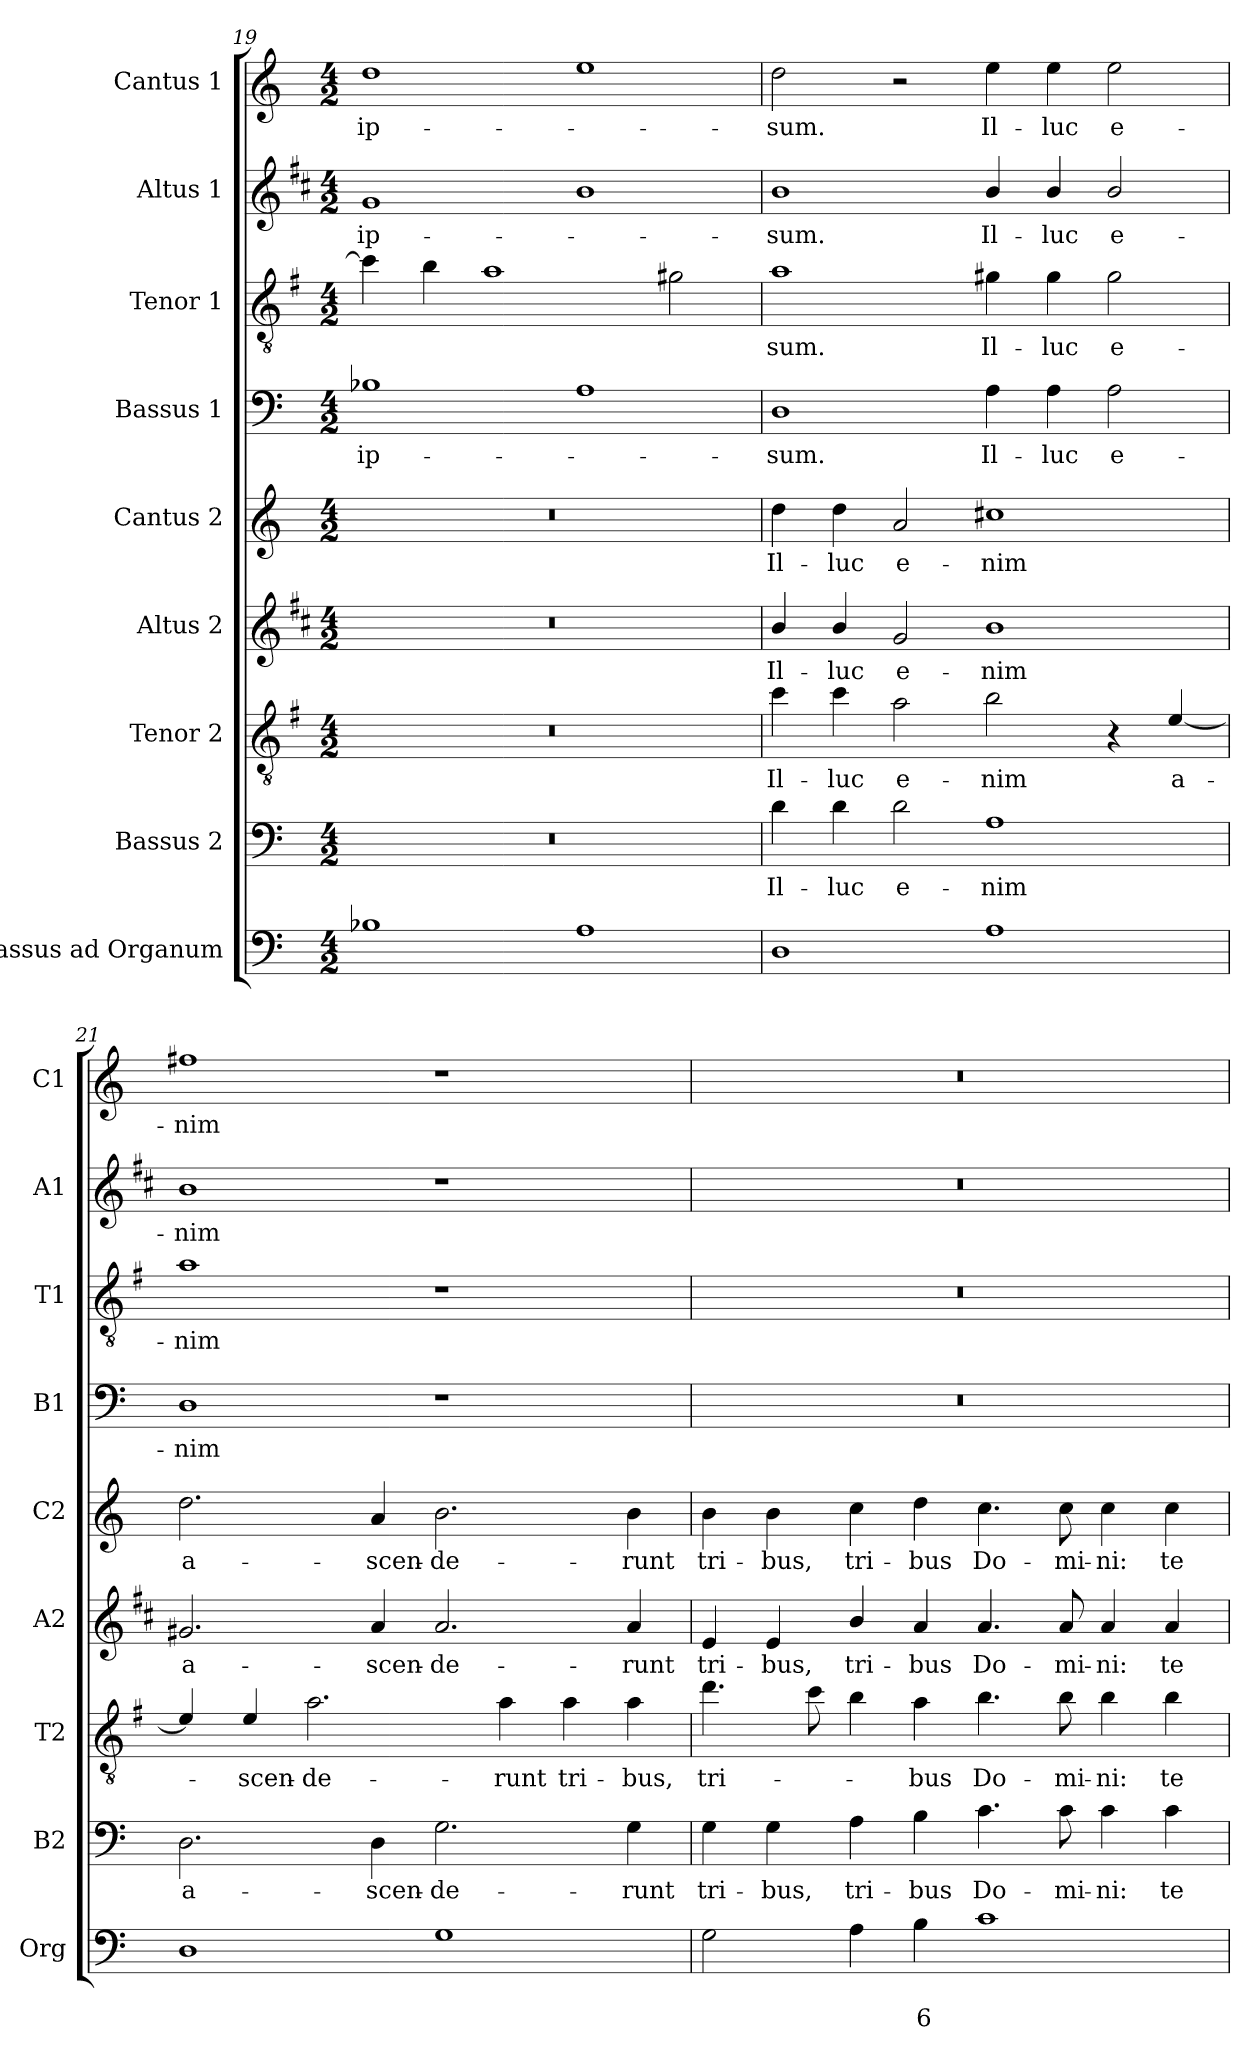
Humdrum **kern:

**kern	**text	**text	**kern	**text	**kern	**text	**kern	**text	**kern	**text	**kern	**text	**kern	**text	**kern	**text	**kern	**text
*part9	*part9	*part9	*part8	*part8	*part7	*part7	*part6	*part6	*part5	*part5	*part4	*part4	*part3	*part3	*part2	*part2	*part1	*part1
*staff9	*staff9	*staff9	*staff8	*staff8	*staff7	*staff7	*staff6	*staff6	*staff5	*staff5	*staff4	*staff4	*staff3	*staff3	*staff2	*staff2	*staff1	*staff1
*I"Bassus ad Organum	*	*	*I"Bassus 2	*	*I"Tenor 2	*	*I"Altus 2	*	*I"Cantus 2	*	*I"Bassus 1	*	*I"Tenor 1	*	*I"Altus 1	*	*I"Cantus 1	*
*I'Org	*	*	*I'B2	*	*I'T2	*	*I'A2	*	*I'C2	*	*I'B1	*	*I'T1	*	*I'A1	*	*I'C1	*
*clefF4	*	*	*clefF4	*	*clefGv2	*	*clefG2	*	*clefG2	*	*clefF4	*	*clefGv2	*	*clefG2	*	*clefG2	*
*	*	*	*	*	*ITrd4c7	*	*ITrd1c2	*	*	*	*	*	*ITrd4c7	*	*ITrd1c2	*	*	*
*k[]	*	*	*k[]	*	*k[]	*	*k[]	*	*k[]	*	*k[]	*	*k[]	*	*k[]	*	*k[]	*
*C:	*	*	*C:	*	*C:	*	*C:	*	*C:	*	*C:	*	*C:	*	*C:	*	*C:	*
*M4/2	*	*	*M4/2	*	*M4/2	*	*M4/2	*	*M4/2	*	*M4/2	*	*M4/2	*	*M4/2	*	*M4/2	*
=19	=19	=19	=19	=19	=19	=19	=19	=19	=19	=19	=19	=19	=19	=19	=19	=19	=19	=19
!	!	!	!	!	!	!	!	!	!	!	!	!LO:LY:b	!	!	!	!LO:LY:b	!	!LO:LY:b
1B-X	.	.	0r	.	0r	.	0r	.	0r	.	1B-X	-ip-	4f\]	.	1f	-ip-	1dd	-ip-
.	.	.	.	.	.	.	.	.	.	.	.	.	4e\	.	.	.	.	.
.	.	.	.	.	.	.	.	.	.	.	.	.	1d	.	.	.	.	.
1A	.	.	.	.	.	.	.	.	.	.	1A	.	.	.	1a	.	1ee	.
.	.	.	.	.	.	.	.	.	.	.	.	.	2c#X\	.	.	.	.	.
=20	=20	=20	=20	=20	=20	=20	=20	=20	=20	=20	=20	=20	=20	=20	=20	=20	=20	=20
!	!	!	!	!LO:LY:b	!	!LO:LY:b	!	!LO:LY:b	!	!LO:LY:b	!	!LO:LY:b	!	!LO:LY:b	!	!LO:LY:b	!	!LO:LY:b
1D	.	.	4d\	Il-	4f\	Il-	4a/	Il-	4dd\	Il-	1D	-sum.	1d	-sum.	1a	-sum.	2dd\	-sum.
!	!	!	!	!LO:LY:b	!	!LO:LY:b	!	!LO:LY:b	!	!LO:LY:b	!	!	!	!	!	!	!	!
.	.	.	4d\	-luc	4f\	-luc	4a/	-luc	4dd\	-luc	.	.	.	.	.	.	.	.
!	!	!	!	!LO:LY:b	!	!LO:LY:b	!	!LO:LY:b	!	!LO:LY:b	!	!	!	!	!	!	!	!
.	.	.	2d\	e-	2d\	e-	2f/	e-	2a/	e-	.	.	.	.	.	.	2r	.
!	!	!	!	!LO:LY:b	!	!LO:LY:b	!	!LO:LY:b	!	!LO:LY:b	!	!LO:LY:b	!	!LO:LY:b	!	!LO:LY:b	!	!LO:LY:b
1A	.	.	1A	-nim	2e\	-nim	1a	-nim	1cc#X	-nim	4A\	Il-	4c#X\	Il-	4a/	Il-	4ee\	Il-
!	!	!	!	!	!	!	!	!	!	!	!	!LO:LY:b	!	!LO:LY:b	!	!LO:LY:b	!	!LO:LY:b
.	.	.	.	.	.	.	.	.	.	.	4A\	-luc	4c#\	-luc	4a/	-luc	4ee\	-luc
!	!	!	!	!	!	!	!	!	!	!	!	!LO:LY:b	!	!LO:LY:b	!	!LO:LY:b	!	!LO:LY:b
.	.	.	.	.	4r	.	.	.	.	.	2A\	e-	2c#\	e-	2a/	e-	2ee\	e-
!	!	!	!	!	!	!LO:LY:b	!	!	!	!	!	!	!	!	!	!	!	!
.	.	.	.	.	[4A/	a-	.	.	.	.	.	.	.	.	.	.	.	.
=21	=21	=21	=21	=21	=21	=21	=21	=21	=21	=21	=21	=21	=21	=21	=21	=21	=21	=21
!	!	!	!	!LO:LY:b	!	!	!	!LO:LY:b	!	!LO:LY:b	!	!LO:LY:b	!	!LO:LY:b	!	!LO:LY:b	!	!LO:LY:b
1D	.	.	2.D\	a-	4A/]	.	2.f#X/	a-	2.dd\	a-	1D	-nim	1d	-nim	1a	-nim	1ff#X	-nim
!	!	!	!	!	!	!LO:LY:b	!	!	!	!	!	!	!	!	!	!	!	!
.	.	.	.	.	4A/	-scen-	.	.	.	.	.	.	.	.	.	.	.	.
!	!	!	!	!	!	!LO:LY:b	!	!	!	!	!	!	!	!	!	!	!	!
.	.	.	.	.	2.d\	-de-	.	.	.	.	.	.	.	.	.	.	.	.
!	!	!	!	!LO:LY:b	!	!	!	!LO:LY:b	!	!LO:LY:b	!	!	!	!	!	!	!	!
.	.	.	4D\	-scen-	.	.	4g/	-scen-	4a/	-scen-	.	.	.	.	.	.	.	.
!	!	!	!	!LO:LY:b	!	!	!	!LO:LY:b	!	!LO:LY:b	!	!	!	!	!	!	!	!
1G	.	.	2.G\	-de-	.	.	2.g/	-de-	2.b\	-de-	1r	.	1r	.	1r	.	1r	.
!	!	!	!	!	!	!LO:LY:b	!	!	!	!	!	!	!	!	!	!	!	!
.	.	.	.	.	4d\	-runt	.	.	.	.	.	.	.	.	.	.	.	.
!	!	!	!	!	!	!LO:LY:b	!	!	!	!	!	!	!	!	!	!	!	!
.	.	.	.	.	4d\	tri-	.	.	.	.	.	.	.	.	.	.	.	.
!	!	!	!	!LO:LY:b	!	!LO:LY:b	!	!LO:LY:b	!	!LO:LY:b	!	!	!	!	!	!	!	!
.	.	.	4G\	-runt	4d\	-bus,	4g/	-runt	4b\	-runt	.	.	.	.	.	.	.	.
!!LO:PB:g=z
=22	=22	=22	=22	=22	=22	=22	=22	=22	=22	=22	=22	=22	=22	=22	=22	=22	=22	=22
!	!	!	!	!LO:LY:b	!	!LO:LY:b	!	!LO:LY:b	!	!LO:LY:b	!	!	!	!	!	!	!	!
2G\	.	.	4G\	tri-	4.g\	tri-	4d/	tri-	4b\	tri-	0r	.	0r	.	0r	.	0r	.
!	!	!	!	!LO:LY:b	!	!	!	!LO:LY:b	!	!LO:LY:b	!	!	!	!	!	!	!	!
.	.	.	4G\	-bus,	.	.	4d/	-bus,	4b\	-bus,	.	.	.	.	.	.	.	.
.	.	.	.	.	8f\	.	.	.	.	.	.	.	.	.	.	.	.	.
!	!	!	!	!LO:LY:b	!	!	!	!LO:LY:b	!	!LO:LY:b	!	!	!	!	!	!	!	!
4A\	.	.	4A\	tri-	4e\	.	4a/	tri-	4cc\	tri-	.	.	.	.	.	.	.	.
!	!	!LO:LY:b	!	!LO:LY:b	!	!LO:LY:b	!	!LO:LY:b	!	!LO:LY:b	!	!	!	!	!	!	!	!
4B\	.	6	4B\	-bus	4d\	-bus	4g/	-bus	4dd\	-bus	.	.	.	.	.	.	.	.
!	!	!	!	!LO:LY:b	!	!LO:LY:b	!	!LO:LY:b	!	!LO:LY:b	!	!	!	!	!	!	!	!
1c	.	.	4.c\	Do-	4.e\	Do-	4.g/	Do-	4.cc\	Do-	.	.	.	.	.	.	.	.
!	!	!	!	!LO:LY:b	!	!LO:LY:b	!	!LO:LY:b	!	!LO:LY:b	!	!	!	!	!	!	!	!
.	.	.	8c\	-mi-	8e\	-mi-	8g/	-mi-	8cc\	-mi-	.	.	.	.	.	.	.	.
!	!	!	!	!LO:LY:b	!	!LO:LY:b	!	!LO:LY:b	!	!LO:LY:b	!	!	!	!	!	!	!	!
.	.	.	4c\	-ni:	4e\	-ni:	4g/	-ni:	4cc\	-ni:	.	.	.	.	.	.	.	.
!	!	!	!	!LO:LY:b	!	!LO:LY:b	!	!LO:LY:b	!	!LO:LY:b	!	!	!	!	!	!	!	!
.	.	.	4c\	te-	4e\	te-	4g/	te-	4cc\	te-	.	.	.	.	.	.	.	.
=	=	=	=	=	=	=	=	=	=	=	=	=	=	=	=	=	=	=
*-	*-	*-	*-	*-	*-	*-	*-	*-	*-	*-	*-	*-	*-	*-	*-	*-	*-	*-
